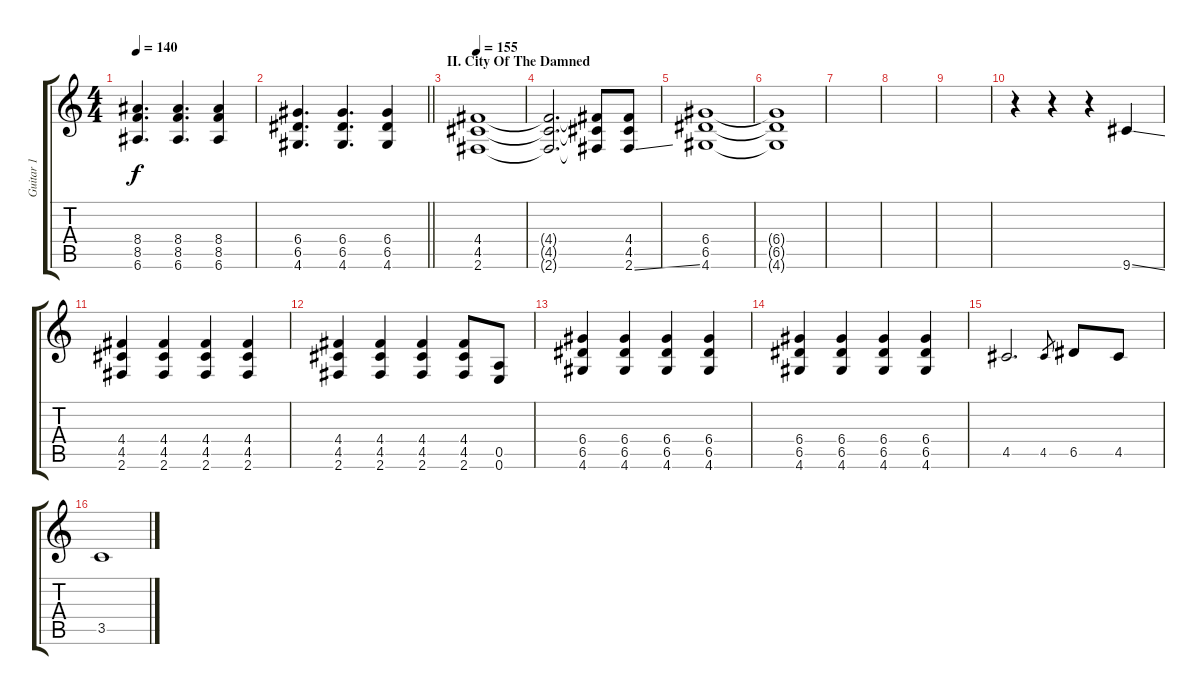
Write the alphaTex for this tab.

\track ("Guitar 1" "Guitar 1") {instrument distortionguitar}
\staff {score tabs}
\tuning (E4 B3 G3 D3 A2 E2) {hide}
\ts (4 4)
\tempo 140
\clef g2
\ks c
(8.4 8.5 6.6).4{d dy f} (8.4 8.5 6.6).4{d} (8.4 8.5 6.6).4 |
\barLineRight lightlight
(6.4 6.5 4.6).4{d} (6.4 6.5 4.6).4{d} (6.4 6.5 4.6).4 |
\section ("" "II. City Of The Damned")
\tempo 155
(4.4 4.5 2.6).1 |
(4.4{t} 4.5{t} 2.6{t}).2{d} (4.4{t} 4.5{t} 2.6{t}).8 (4.4 4.5 2.6{ss}).8 |
(6.4 6.5 4.6).1 |
(6.4{t} 6.5{t} 4.6{t}).1 |
|
|
|
r.4 r.4 r.4 9.6{ss}.4 |
(4.4 4.5 2.6).4 (4.4 4.5 2.6).4 (4.4 4.5 2.6).4{txt ""} (4.4 4.5 2.6).4 |
(4.4 4.5 2.6).4 (4.4 4.5 2.6).4 (4.4 4.5 2.6).4 (4.4 4.5 2.6).8 (0.5 0.6).8 |
(6.4 6.5 4.6).4 (6.4 6.5 4.6).4 (6.4 6.5 4.6).4 (6.4 6.5 4.6).4 |
(6.4 6.5 4.6).4 (6.4 6.5 4.6).4 (6.4 6.5 4.6).4 (6.4 6.5 4.6).4 |
4.5.2{d} 4.5.8{gr} 6.5.8 4.5.8 |
3.5.1
